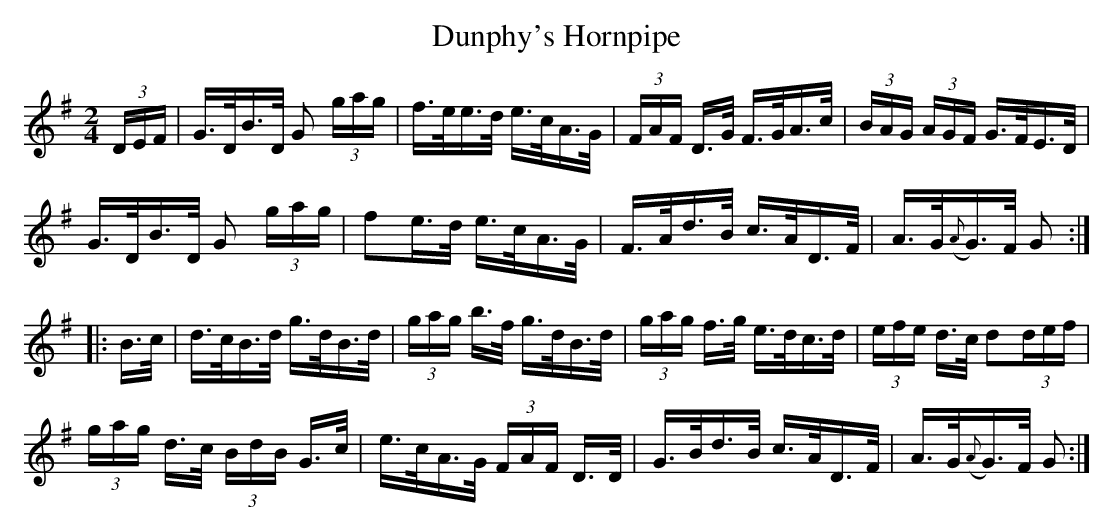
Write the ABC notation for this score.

X:1
T: Dunphy's Hornpipe
M: 2/4
L: 1/16
K: G
(3DEF | G>DB>D G2 (3gag | f>ee>d e>cA>G | (3FAF D>G F>GA>c | (3BAG (3AGF G>FE>D |
G>DB>D G2 (3gag | f2e>d e>cA>G | F>Ad>B c>AD>F | A>G({A}G>)F G2 :|
|: B>c | d>cB>d g>dB>d | (3gag b>f g>dB>d | (3gag f>g e>dc>d | (3efe d>c d2(3def |
(3gag d>c (3BdB G>c | e>cA>G (3FAF D>D | G>Bd>B c>AD>F| A>G({A}G>)F G2 :|
